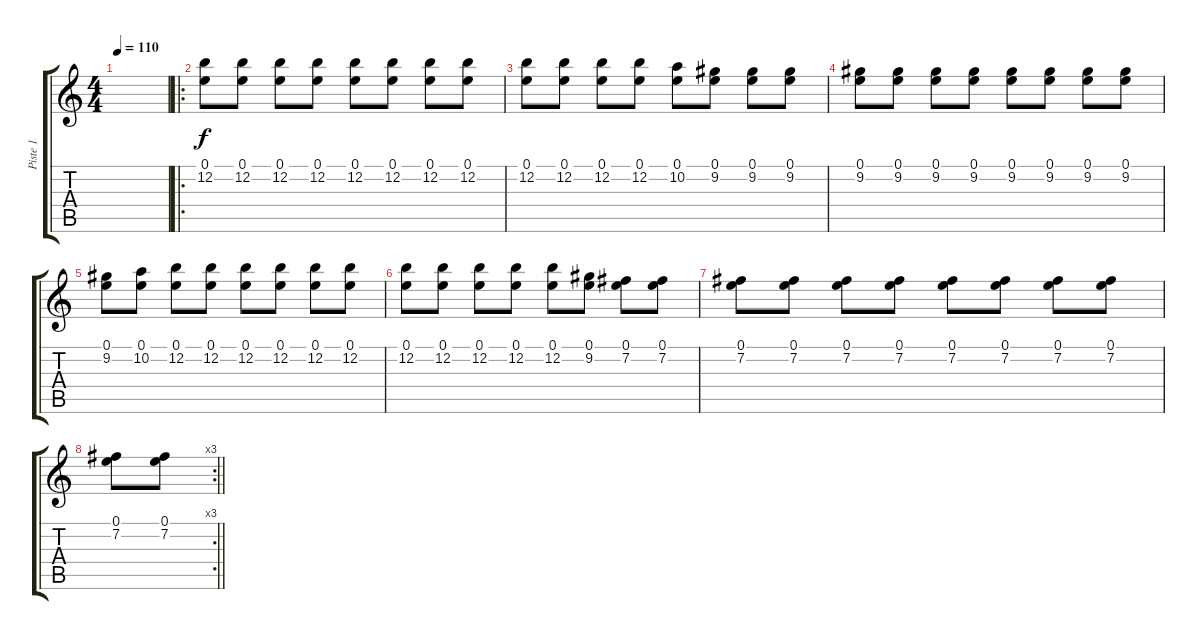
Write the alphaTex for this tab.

\track ("Piste 1" "Piste 1") {instrument distortionguitar}
\staff {score tabs}
\tuning (E4 B3 G3 D3 A2 E2) {hide}
\ts (4 4)
\tempo 110
\clef g2
\ks c
|
\ro
(0.1 12.2).8 (0.1 12.2).8 (0.1 12.2).8 (0.1 12.2).8 (0.1 12.2).8 (0.1 12.2).8 (0.1 12.2).8 (0.1 12.2).8 |
(0.1 12.2).8 (0.1 12.2).8 (0.1 12.2).8 (0.1 12.2).8 (0.1 10.2).8 (0.1 9.2).8 (0.1 9.2).8 (0.1 9.2).8 |
(0.1 9.2).8 (0.1 9.2).8 (0.1 9.2).8 (0.1 9.2).8 (0.1 9.2).8 (0.1 9.2).8 (0.1 9.2).8 (0.1 9.2).8 |
(0.1 9.2).8 (0.1 10.2).8 (0.1 12.2).8 (0.1 12.2).8 (0.1 12.2).8 (0.1 12.2).8 (0.1 12.2).8 (0.1 12.2).8 |
(0.1 12.2).8 (0.1 12.2).8 (0.1 12.2).8 (0.1 12.2).8 (0.1 12.2).8 (0.1 9.2).8 (0.1 7.2).8 (0.1 7.2).8 |
(0.1 7.2).8 (0.1 7.2).8 (0.1 7.2).8 (0.1 7.2).8 (0.1 7.2).8 (0.1 7.2).8 (0.1 7.2).8 (0.1 7.2).8 |
\rc 3
\barLineRight lightlight
(0.1 7.2).8 (0.1 7.2).8
